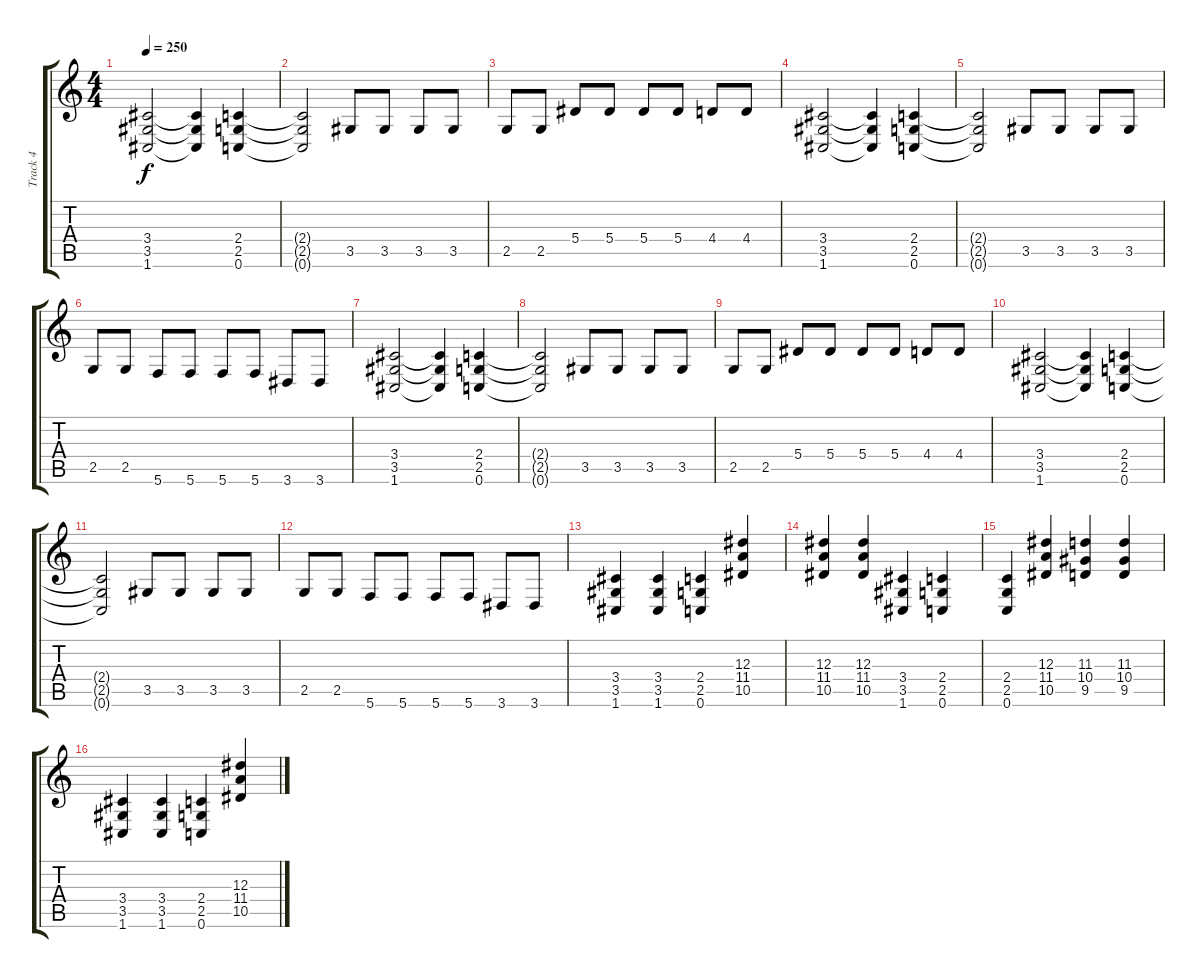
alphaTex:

\track ("Track 4" "Track 4") {instrument distortionguitar}
\staff {score tabs}
\tuning (C4 G3 Eb3 Bb2 F2 C2) {hide}
\ts (4 4)
\tempo 250
\clef g2
\ks c
(3.4 3.5 1.6).2{dy f} (3.4{t} 3.5{t} 1.6{t}).4 (2.4 2.5 0.6).4 |
(2.4{t} 2.5{t} 0.6{t}).2 3.5.8 3.5.8 3.5.8 3.5.8 |
2.5.8 2.5.8 5.4.8 5.4.8 5.4.8 5.4.8 4.4.8 4.4.8 |
(3.4 3.5 1.6).2 (3.4{t} 3.5{t} 1.6{t}).4 (2.4 2.5 0.6).4 |
(2.4{t} 2.5{t} 0.6{t}).2 3.5.8 3.5.8 3.5.8 3.5.8 |
2.5.8 2.5.8 5.6.8 5.6.8 5.6.8 5.6.8 3.6.8 3.6.8 |
(3.4 3.5 1.6).2 (3.4{t} 3.5{t} 1.6{t}).4 (2.4 2.5 0.6).4 |
(2.4{t} 2.5{t} 0.6{t}).2 3.5.8 3.5.8 3.5.8 3.5.8 |
2.5.8 2.5.8 5.4.8 5.4.8 5.4.8 5.4.8 4.4.8 4.4.8 |
(3.4 3.5 1.6).2 (3.4{t} 3.5{t} 1.6{t}).4 (2.4 2.5 0.6).4 |
(2.4{t} 2.5{t} 0.6{t}).2 3.5.8 3.5.8 3.5.8 3.5.8 |
2.5.8 2.5.8 5.6.8 5.6.8 5.6.8 5.6.8 3.6.8 3.6.8 |
(3.4 3.5 1.6).4 (3.4 3.5 1.6).4 (2.4 2.5 0.6).4 (12.3 11.4 10.5).4 |
(12.3 11.4 10.5).4 (12.3 11.4 10.5).4 (3.4 3.5 1.6).4 (2.4 2.5 0.6).4 |
(2.4 2.5 0.6).4 (12.3 11.4 10.5).4 (11.3 10.4 9.5).4 (11.3 10.4 9.5).4 |
(3.4 3.5 1.6).4 (3.4 3.5 1.6).4 (2.4 2.5 0.6).4 (12.3 11.4 10.5).4
